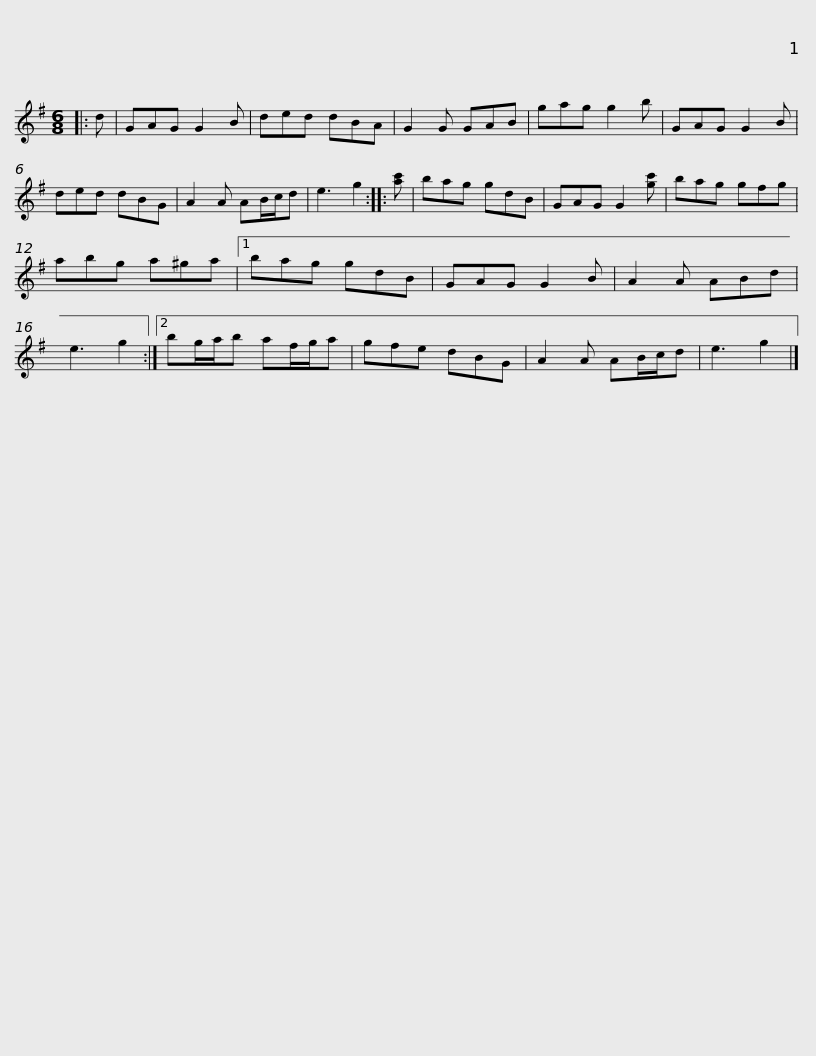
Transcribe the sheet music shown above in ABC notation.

X:1
L:1/8
M:6/8
I:linebreak $
K:G
V:1 treble
V:1
|: d | GAG G2 B | ded dBA | G2 G GAB | gag g2 b | %5
 GAG G2 B | ded dBG | A2 A AB/c/d |$ e3 g2 :: [ac'] | %10
 bag gdB | GAG G2 [gc'] | bag gfg | abg a^ga |1 bag gdB | %15
 GAG G2 B |$ A2 A ABd | e3 g2 :|2 bg/a/b af/g/a | gfe dBG | %20
 A2 A AB/c/d | e3 g2 |] %22
